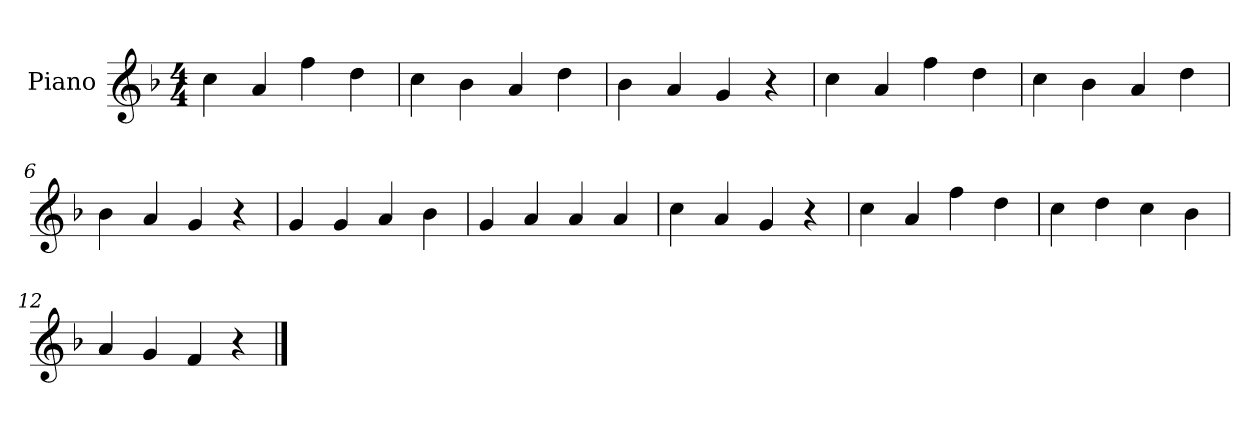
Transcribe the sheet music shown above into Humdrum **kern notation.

**kern
*part1
*staff1
*I"Piano
*I'P-no
*clefG2
*k[b-]
*M4/4
*MM90
=1
4cc\
4a/
4ff\
4dd\
=2
4cc\
4b-\
4a/
4dd\
=3
4b-\
4a/
4g/
4r
=4
4cc\
4a/
4ff\
4dd\
=5
4cc\
4b-\
4a/
4dd\
=6
4b-\
4a/
4g/
4r
=7
4g/
4g/
4a/
4b-\
=8
4g/
4a/
4a/
4a/
!!LO:LB:g=z
=9
4cc\
4a/
4g/
4r
=10
4cc\
4a/
4ff\
4dd\
=11
4cc\
4dd\
4cc\
4b-\
=12
4a/
4g/
4f/
4r
==
*-
